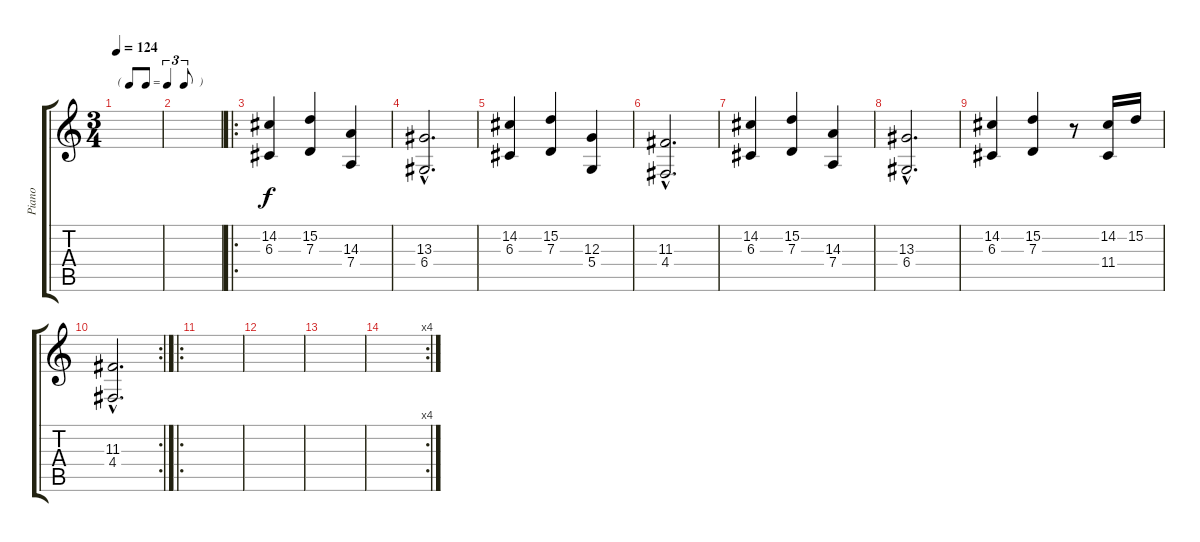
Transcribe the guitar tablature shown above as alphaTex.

\track ("Piano" "Piano") {instrument acousticgrandpiano}
\staff {score tabs}
\tuning (E4 B3 G3 D3 A2 E2) {hide}
\ts (3 4)
\tf triplet8th
\tempo 124
\clef g2
\ks c
|
|
\ro
(14.2 6.3).4 (15.2 7.3).4 (14.3 7.4).4 |
(13.3{hac} 6.4{hac}).2{d} |
(14.2 6.3).4 (15.2 7.3).4 (12.3 5.4).4 |
(11.3{hac} 4.4{hac}).2{d} |
(14.2 6.3).4 (15.2 7.3).4 (14.3 7.4).4 |
(13.3{hac} 6.4{hac}).2{d} |
(14.2 6.3).4 (15.2 7.3).4 r.8 (14.2 11.4).16 15.2.16 |
\rc 2
(11.3{hac} 4.4{hac}).2{d} |
\ro
|
|
|
\rc 4
